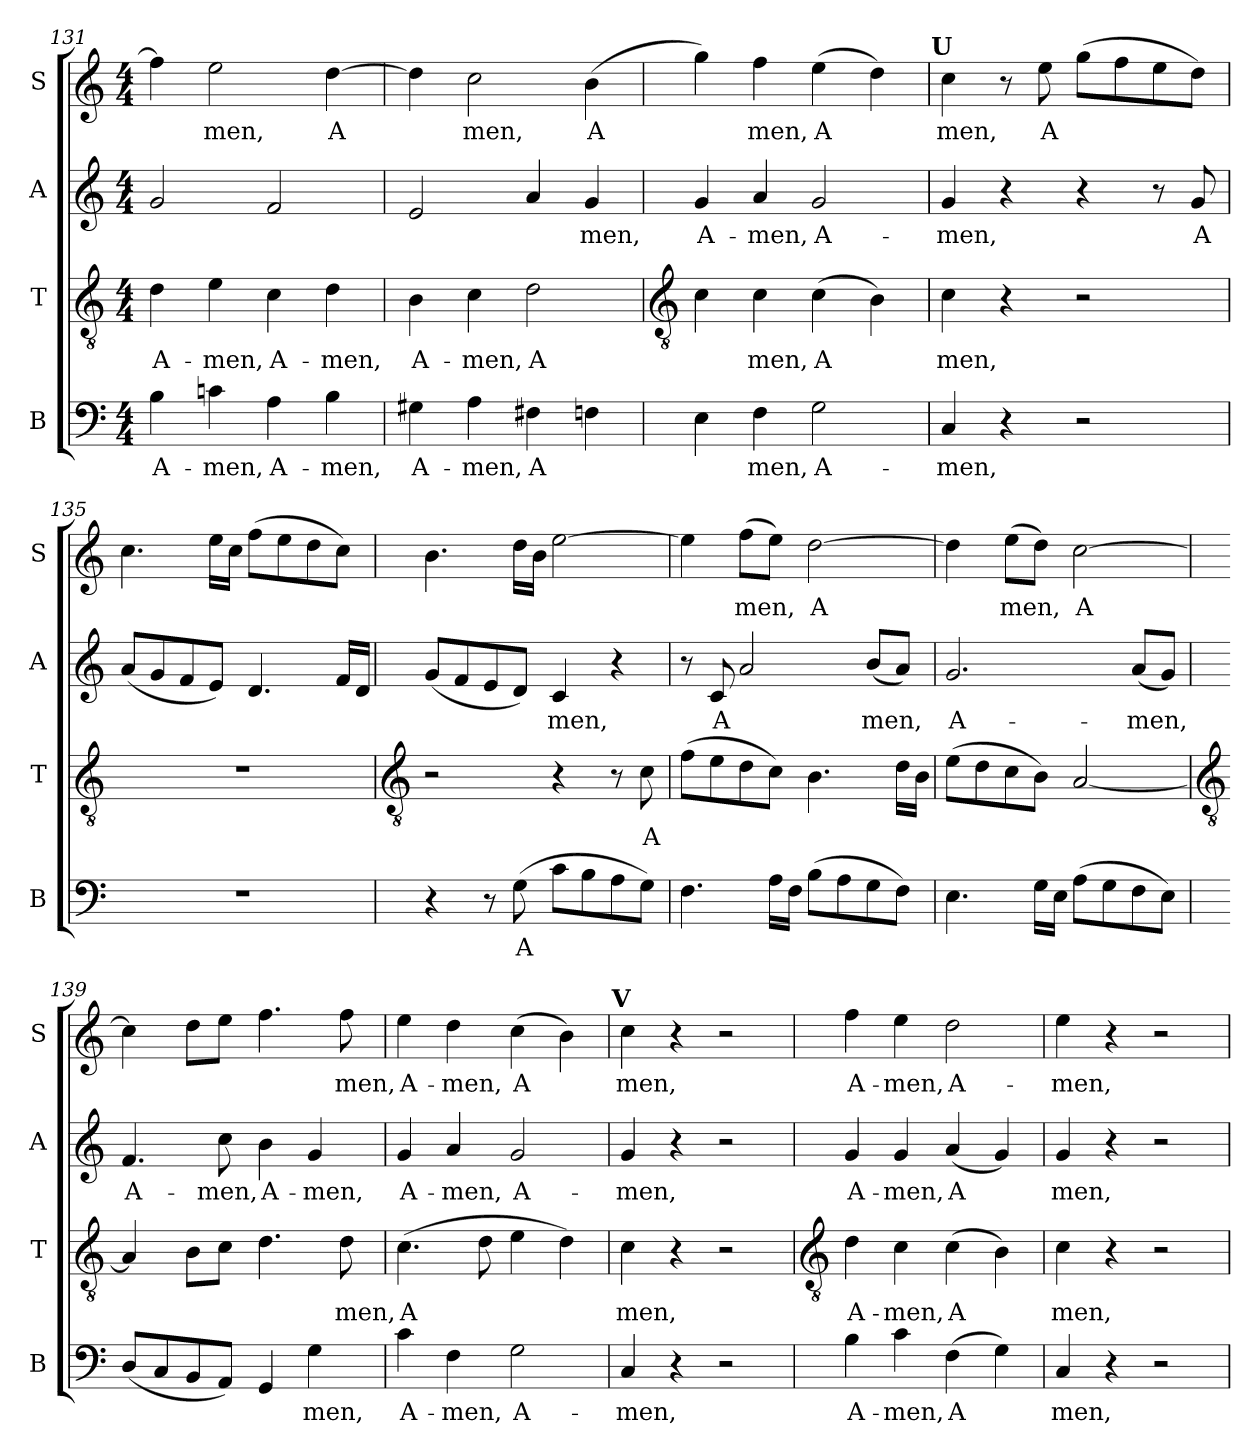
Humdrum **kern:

**kern	**text	**kern	**text	**kern	**text	**kern	**text
*part4	*part4	*part3	*part3	*part2	*part2	*part1	*part1
*staff4	*staff4	*staff3	*staff3	*staff2	*staff2	*staff1	*staff1
*I"B	*	*I"T	*	*I"A	*	*I"S	*
*I'B	*	*I'T	*	*I'A	*	*I'S	*
*clefF4	*	*clefGv2	*	*clefG2	*	*clefG2	*
*k[]	*	*k[]	*	*k[]	*	*k[]	*
*C:	*	*C:	*	*C:	*	*C:	*
*M4/4	*	*M4/4	*	*M4/4	*	*M4/4	*
=131	=131	=131	=131	=131	=131	=131	=131
!	!LO:LY:b	!	!LO:LY:b	!	!	!	!
4B	A-	4d	A-	2g	.	4ff]	.
!	!LO:LY:b	!	!LO:LY:b	!	!	!	!LO:LY:b
4cn	-men,	4e	-men,	.	.	2ee	-men,
!	!LO:LY:b	!	!LO:LY:b	!	!	!	!
4A	A-	4c	A-	2f	.	.	.
!	!LO:LY:b	!	!LO:LY:b	!	!	!	!LO:LY:b
4B	-men,	4d	-men,	.	.	[4dd	A
=132	=132	=132	=132	=132	=132	=132	=132
!	!LO:LY:b	!	!LO:LY:b	!	!	!	!
4G#X	A-	4B	A-	2e	.	4dd]	.
!	!LO:LY:b	!	!LO:LY:b	!	!	!	!LO:LY:b
4A	-men,	4c	-men,	.	.	2cc	men,
!	!LO:LY:b	!	!LO:LY:b	!	!	!	!
4F#X	A	2d	A	4a	.	.	.
!	!	!	!	!	!LO:LY:b	!	!LO:LY:b
4Fn	.	.	.	4g	-men,	(>4b	A
!!LO:LB:g=z
=133	=133	=133	=133	=133	=133	=133	=133
*	*	*clefGv2	*	*	*	*	*
!	!	!	!	!	!LO:LY:b	!	!
4E	.	4c	.	4g	A-	4gg)	.
!	!LO:LY:b	!	!LO:LY:b	!	!LO:LY:b	!	!LO:LY:b
4F	men,	4c	men,	4a	-men,	4ff	men,
!	!LO:LY:b	!	!LO:LY:b	!	!LO:LY:b	!	!LO:LY:b
2G	A-	(>4c	A	2g	A-	(>4ee	A
.	.	4B)	.	.	.	4dd)	.
=134	=134	=134	=134	=134	=134	=134	=134
!	!	!	!	!	!	!LO:TX:a:B:cj:t=U	!
!	!LO:LY:b	!	!LO:LY:b	!	!LO:LY:b	!	!LO:LY:b
4C	-men,	4c	men,	4g	-men,	4cc	men,
4r	.	4r	.	4r	.	8r	.
!	!	!	!	!	!	!	!LO:LY:b
.	.	.	.	.	.	8ee	A
2r	.	2r	.	4r	.	(>8ggL	.
.	.	.	.	.	.	8ff	.
.	.	.	.	8r	.	8ee	.
!	!	!	!	!	!LO:LY:b	!	!
.	.	.	.	8g	A	8ddJ)	.
=135	=135	=135	=135	=135	=135	=135	=135
1r	.	1r	.	(<8aL	.	4.cc	.
.	.	.	.	8g	.	.	.
.	.	.	.	8f	.	.	.
.	.	.	.	8eJ)	.	16eeLL	.
.	.	.	.	.	.	16ccJJ	.
.	.	.	.	4.d	.	(>8ffL	.
.	.	.	.	.	.	8ee	.
.	.	.	.	.	.	8dd	.
.	.	.	.	16fLL	.	8ccJ)	.
.	.	.	.	16dJJ	.	.	.
!!LO:LB:g=z
=136	=136	=136	=136	=136	=136	=136	=136
*	*	*clefGv2	*	*	*	*	*
4r	.	2r	.	(<8gL	.	4.b	.
.	.	.	.	8f	.	.	.
8r	.	.	.	8e	.	.	.
!	!LO:LY:b	!	!	!	!	!	!
(>8G	A	.	.	8dJ)	.	16ddLL	.
.	.	.	.	.	.	16bJJ	.
!	!	!	!	!	!LO:LY:b	!	!
8cL	.	4r	.	4c	men,	[2ee	.
8B	.	.	.	.	.	.	.
8A	.	8r	.	4r	.	.	.
!	!	!	!LO:LY:b	!	!	!	!
8GJ)	.	8c	A	.	.	.	.
=137	=137	=137	=137	=137	=137	=137	=137
4.F	.	(>8fL	.	8r	.	4ee]	.
!	!	!	!	!	!LO:LY:b	!	!
.	.	8e	.	8c	A	.	.
!	!	!	!	!	!	!	!LO:LY:b
.	.	8d	.	2a	.	(>8ffL	men,
16ALL	.	8cJ)	.	.	.	8eeJ)	.
16FJJ	.	.	.	.	.	.	.
!	!	!	!	!	!	!	!LO:LY:b
(>8BL	.	4.B	.	.	.	[2dd	A
8A	.	.	.	.	.	.	.
!	!	!	!	!	!LO:LY:b	!	!
8G	.	.	.	(<8bL	men,	.	.
8FJ)	.	16dLL	.	8aJ)	.	.	.
.	.	16BJJ	.	.	.	.	.
=138	=138	=138	=138	=138	=138	=138	=138
!	!	!	!	!	!LO:LY:b	!	!
4.E	.	(>8eL	.	2.g	A-	4dd]	.
.	.	8d	.	.	.	.	.
!	!	!	!	!	!	!	!LO:LY:b
.	.	8c	.	.	.	(>8eeL	men,
16GLL	.	8BJ)	.	.	.	8ddJ)	.
16EJJ	.	.	.	.	.	.	.
!	!	!	!	!	!	!	!LO:LY:b
(>8AL	.	[2A	.	.	.	[2cc	A
8G	.	.	.	.	.	.	.
!	!	!	!	!	!LO:LY:b	!	!
8F	.	.	.	(<8aL	-men,	.	.
8EJ)	.	.	.	8gJ)	.	.	.
!!LO:LB:g=z
=139	=139	=139	=139	=139	=139	=139	=139
*	*	*clefGv2	*	*	*	*	*
!	!	!	!	!	!LO:LY:b	!	!
(<8DL	.	4A]	.	4.f	A-	4cc]	.
8C	.	.	.	.	.	.	.
8BB	.	8BL	.	.	.	8ddL	.
!	!	!	!	!	!LO:LY:b	!	!
8AAJ)	.	8cJ	.	8cc	-men,	8eeJ	.
!	!	!	!	!	!LO:LY:b	!	!
4GG	.	4.d	.	4b	A-	4.ff	.
!	!LO:LY:b	!	!	!	!LO:LY:b	!	!
4G	men,	.	.	4g	-men,	.	.
!	!	!	!LO:LY:b	!	!	!	!LO:LY:b
.	.	8d	men,	.	.	8ff	men,
=140	=140	=140	=140	=140	=140	=140	=140
!	!LO:LY:b	!	!LO:LY:b	!	!LO:LY:b	!	!LO:LY:b
4c	A-	(>4.c	A	4g	A-	4ee	A-
!	!LO:LY:b	!	!	!	!LO:LY:b	!	!LO:LY:b
4F	-men,	.	.	4a	-men,	4dd	-men,
.	.	8d	.	.	.	.	.
!	!LO:LY:b	!	!	!	!LO:LY:b	!	!LO:LY:b
2G	A-	4e	.	2g	A-	(>4cc	A
.	.	4d)	.	.	.	4b)	.
=141	=141	=141	=141	=141	=141	=141	=141
!	!	!	!	!	!	!LO:TX:a:B:cj:t=V	!
!	!LO:LY:b	!	!LO:LY:b	!	!LO:LY:b	!	!LO:LY:b
4C	-men,	4c	men,	4g	-men,	4cc	men,
4r	.	4r	.	4r	.	4r	.
2r	.	2r	.	2r	.	2r	.
!!LO:LB:g=z
=142	=142	=142	=142	=142	=142	=142	=142
*	*	*clefGv2	*	*	*	*	*
!	!LO:LY:b	!	!LO:LY:b	!	!LO:LY:b	!	!LO:LY:b
4B	A-	4d	A-	4g	A-	4ff	A-
!	!LO:LY:b	!	!LO:LY:b	!	!LO:LY:b	!	!LO:LY:b
4c	-men,	4c	-men,	4g	-men,	4ee	-men,
!	!LO:LY:b	!	!LO:LY:b	!	!LO:LY:b	!	!LO:LY:b
(>4F	A	(>4c	A	(<4a	A	2dd	A-
4G)	.	4B)	.	4g)	.	.	.
=143	=143	=143	=143	=143	=143	=143	=143
!	!LO:LY:b	!	!LO:LY:b	!	!LO:LY:b	!	!LO:LY:b
4C	men,	4c	men,	4g	men,	4ee	-men,
4r	.	4r	.	4r	.	4r	.
2r	.	2r	.	2r	.	2r	.
=	=	=	=	=	=	=	=
*-	*-	*-	*-	*-	*-	*-	*-
